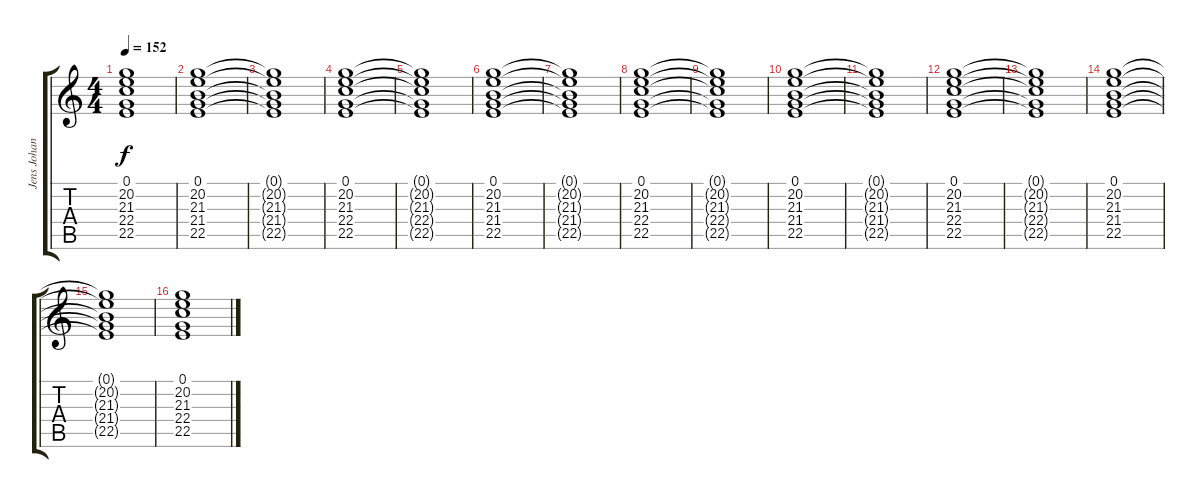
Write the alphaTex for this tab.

\track ("Jens Johansson (Keyboards)" "Jens Johan") {instrument synthstrings1}
\staff {score tabs}
\tuning (E4 B3 G3 D3 A2 E2) {hide}
\ts (4 4)
\tempo 152
\clef g2
\ks c
(0.1{t} 20.2{t} 21.3{t} 22.4{t} 22.5{t}).1{dy f} |
(0.1 20.2 21.3 21.4 22.5).1 |
(0.1{t} 20.2{t} 21.3{t} 21.4{t} 22.5{t}).1 |
(0.1 20.2 21.3 22.4 22.5).1 |
(0.1{t} 20.2{t} 21.3{t} 22.4{t} 22.5{t}).1 |
(0.1 20.2 21.3 21.4 22.5).1 |
(0.1{t} 20.2{t} 21.3{t} 21.4{t} 22.5{t}).1 |
(0.1 20.2 21.3 22.4 22.5).1 |
(0.1{t} 20.2{t} 21.3{t} 22.4{t} 22.5{t}).1 |
(0.1 20.2 21.3 21.4 22.5).1 |
(0.1{t} 20.2{t} 21.3{t} 21.4{t} 22.5{t}).1 |
(0.1 20.2 21.3 22.4 22.5).1 |
(0.1{t} 20.2{t} 21.3{t} 22.4{t} 22.5{t}).1 |
(0.1 20.2 21.3 21.4 22.5).1 |
(0.1{t} 20.2{t} 21.3{t} 21.4{t} 22.5{t}).1 |
(0.1 20.2 21.3 22.4 22.5).1
